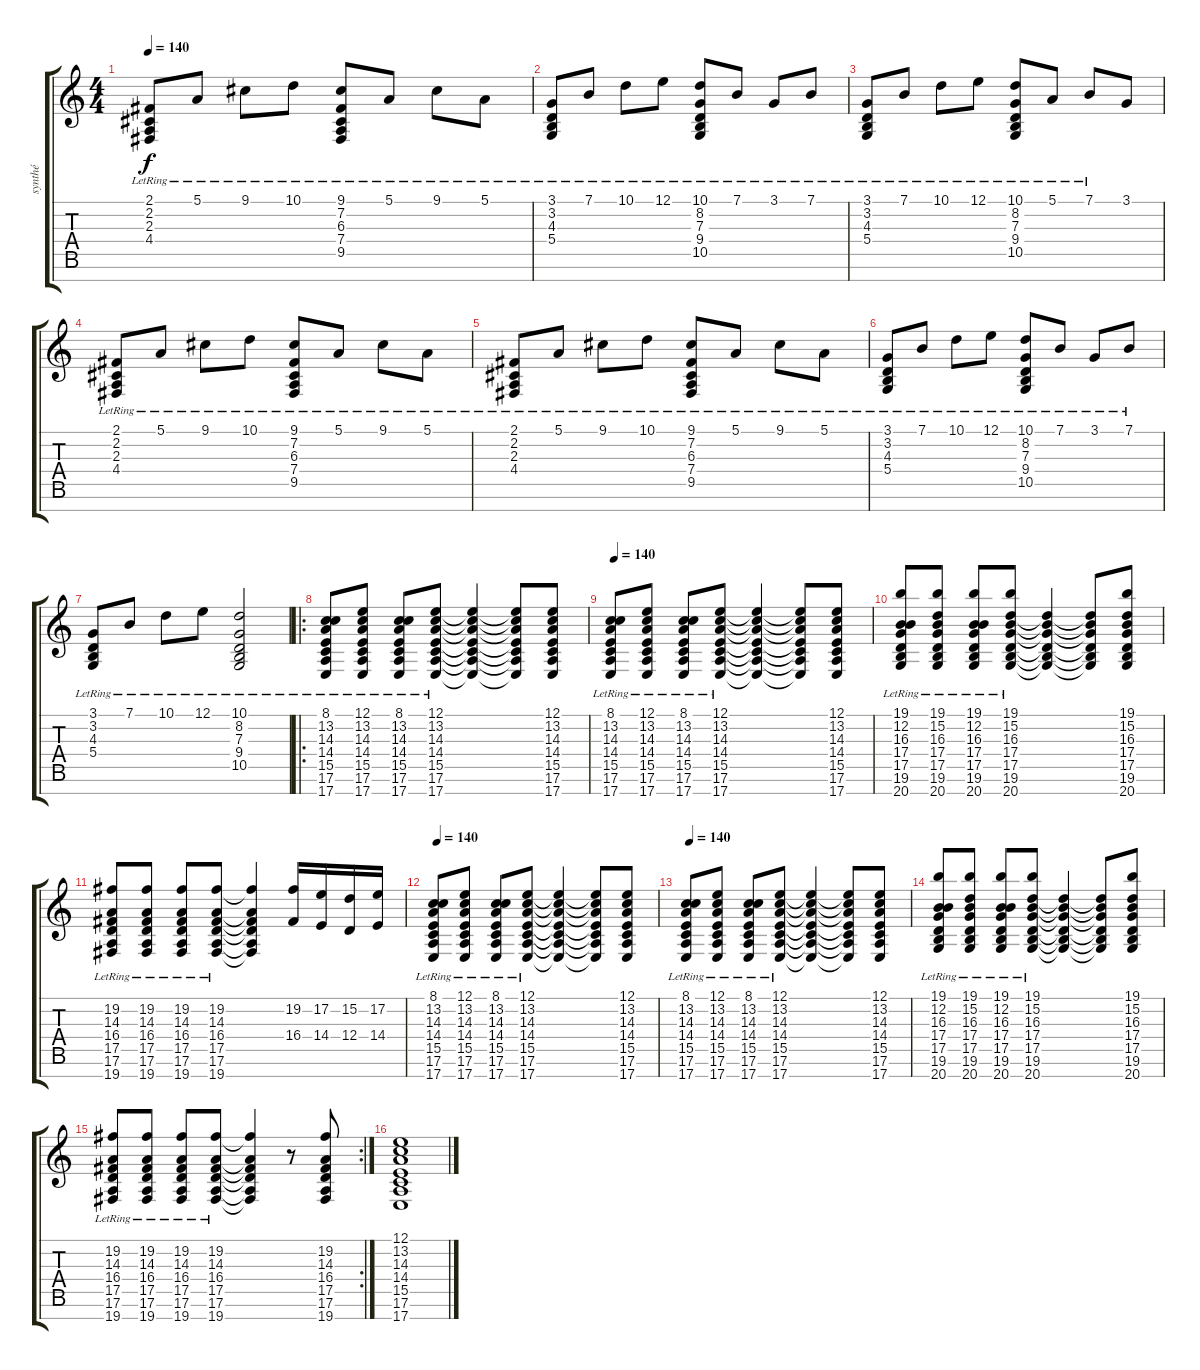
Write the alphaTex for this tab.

\track ("synthé" "synthé") {instrument acousticgrandpiano}
\staff {score tabs}
\tuning (E4 B3 G3 D3 A2 E2 B1) {hide}
\ts (4 4)
\tempo 140
\clef g2
\ks c
(2.1{lr} 2.2{lr} 2.3{lr} 4.4{lr}).8{dy f} 5.1{lr}.8 9.1{lr}.8 10.1{lr}.8 (9.1{lr} 7.2{lr} 6.3{lr} 7.4{lr} 9.5{lr}).8 5.1{lr}.8 9.1{lr}.8 5.1{lr}.8 |
(3.1{lr} 3.2{lr} 4.3{lr} 5.4{lr}).8 7.1{lr}.8 10.1{lr}.8 12.1{lr}.8 (10.1{lr} 8.2{lr} 7.3{lr} 9.4{lr} 10.5{lr}).8 7.1{lr}.8 3.1{lr}.8 7.1{lr}.8 |
(3.1{lr} 3.2{lr} 4.3{lr} 5.4{lr}).8 7.1{lr}.8 10.1{lr}.8 12.1{lr}.8 (10.1{lr} 8.2{lr} 7.3{lr} 9.4{lr} 10.5{lr}).8 5.1{lr}.8 7.1{lr}.8 3.1.8 |
(2.1{lr} 2.2{lr} 2.3{lr} 4.4{lr}).8 5.1{lr}.8 9.1{lr}.8 10.1{lr}.8 (9.1{lr} 7.2{lr} 6.3{lr} 7.4{lr} 9.5{lr}).8 5.1{lr}.8 9.1{lr}.8 5.1{lr}.8 |
(2.1{lr} 2.2{lr} 2.3{lr} 4.4{lr}).8 5.1{lr}.8 9.1{lr}.8 10.1{lr}.8 (9.1{lr} 7.2{lr} 6.3{lr} 7.4{lr} 9.5{lr}).8 5.1{lr}.8 9.1{lr}.8 5.1{lr}.8 |
(3.1{lr} 3.2{lr} 4.3{lr} 5.4{lr}).8 7.1{lr}.8 10.1{lr}.8 12.1{lr}.8 (10.1{lr} 8.2{lr} 7.3{lr} 9.4{lr} 10.5{lr}).8 7.1{lr}.8 3.1{lr}.8 7.1{lr}.8 |
(3.1{lr} 3.2{lr} 4.3{lr} 5.4{lr}).8 7.1{lr}.8 10.1{lr}.8 12.1{lr}.8 (10.1{lr} 8.2{lr} 7.3{lr} 9.4{lr} 10.5{lr}).2 |
\ro
(8.1{lr} 13.2{lr} 14.3{lr} 14.4{lr} 15.5{lr} 17.6{lr} 17.7).8{volume 12 instrument acousticgrandpiano} (12.1{lr} 13.2 14.3 14.4 15.5 17.6 17.7).8 (8.1 13.2{lr} 14.3 14.4 15.5 17.6 17.7).8 (12.1{lr} 13.2{lr} 14.3{lr} 14.4{lr} 15.5{lr} 17.6{lr} 17.7).8 (12.1{t} 13.2{t} 14.3{t} 14.4{t} 15.5{t} 17.6{t} 17.7{t}).4 (12.1{t} 13.2{t} 14.3{t} 14.4{t} 15.5{t} 17.6{t} 17.7{t}).8 (12.1 13.2 14.3 14.4 15.5 17.6 17.7).8 |
\tempo 140
(8.1{lr} 13.2{lr} 14.3{lr} 14.4{lr} 15.5{lr} 17.6{lr} 17.7).8{instrument acousticgrandpiano} (12.1{lr} 13.2 14.3 14.4 15.5 17.6 17.7).8 (8.1 13.2{lr} 14.3 14.4 15.5 17.6 17.7).8 (12.1{lr} 13.2{lr} 14.3{lr} 14.4{lr} 15.5{lr} 17.6{lr} 17.7).8 (12.1{t} 13.2{t} 14.3{t} 14.4{t} 15.5{t} 17.6{t} 17.7{t}).4 (12.1{t} 13.2{t} 14.3{t} 14.4{t} 15.5{t} 17.6{t} 17.7{t}).8 (12.1 13.2 14.3 14.4 15.5 17.6 17.7).8 |
(19.1 12.2{lr} 16.3{lr} 17.4{lr} 17.5{lr} 19.6{lr} 20.7{lr}).8 (19.1 15.2{lr} 16.3 17.4 17.5 19.6 20.7).8 (19.1 12.2 16.3{lr} 17.4 17.5 19.6 20.7).8 (19.1 15.2{lr} 16.3{lr} 17.4{lr} 17.5{lr} 19.6{lr} 20.7{lr}).8 (15.2{t} 16.3{t} 17.4{t} 17.5{t} 19.6{t} 20.7{t}).4 (15.2{t} 16.3{t} 17.4{t} 17.5{t} 19.6{t} 20.7{t}).8 (19.1 15.2 16.3 17.4 17.5 19.6 20.7).8 |
(19.2{lr} 14.3{lr} 16.4{lr} 17.5{lr} 17.6{lr} 19.7{lr}).8 (19.2{lr} 14.3 16.4 17.5 17.6 19.7).8 (19.2 14.3{lr} 16.4 17.5 17.6 19.7).8 (19.2{lr} 14.3{lr} 16.4{lr} 17.5{lr} 17.6{lr} 19.7{lr}).8 (19.2{t} 14.3{t} 16.4{t} 17.5{t} 17.6{t} 19.7{t}).4 (19.2 16.4).16 (17.2 14.4).16 (15.2 12.4).16 (17.2 14.4).16 |
\tempo 140
(8.1{lr} 13.2{lr} 14.3{lr} 14.4{lr} 15.5{lr} 17.6{lr} 17.7).8{instrument acousticgrandpiano} (12.1{lr} 13.2 14.3 14.4 15.5 17.6 17.7).8 (8.1 13.2{lr} 14.3 14.4 15.5 17.6 17.7).8 (12.1{lr} 13.2{lr} 14.3{lr} 14.4{lr} 15.5{lr} 17.6{lr} 17.7).8 (12.1{t} 13.2{t} 14.3{t} 14.4{t} 15.5{t} 17.6{t} 17.7{t}).4 (12.1{t} 13.2{t} 14.3{t} 14.4{t} 15.5{t} 17.6{t} 17.7{t}).8 (12.1 13.2 14.3 14.4 15.5 17.6 17.7).8 |
\tempo 140
(8.1{lr} 13.2{lr} 14.3{lr} 14.4{lr} 15.5{lr} 17.6{lr} 17.7).8{instrument acousticgrandpiano} (12.1{lr} 13.2 14.3 14.4 15.5 17.6 17.7).8 (8.1 13.2{lr} 14.3 14.4 15.5 17.6 17.7).8 (12.1{lr} 13.2{lr} 14.3{lr} 14.4{lr} 15.5{lr} 17.6{lr} 17.7).8 (12.1{t} 13.2{t} 14.3{t} 14.4{t} 15.5{t} 17.6{t} 17.7{t}).4 (12.1{t} 13.2{t} 14.3{t} 14.4{t} 15.5{t} 17.6{t} 17.7{t}).8 (12.1 13.2 14.3 14.4 15.5 17.6 17.7).8 |
(19.1 12.2{lr} 16.3{lr} 17.4{lr} 17.5{lr} 19.6{lr} 20.7{lr}).8 (19.1 15.2{lr} 16.3 17.4 17.5 19.6 20.7).8 (19.1 12.2 16.3{lr} 17.4 17.5 19.6 20.7).8 (19.1 15.2{lr} 16.3{lr} 17.4{lr} 17.5{lr} 19.6{lr} 20.7{lr}).8 (15.2{t} 16.3{t} 17.4{t} 17.5{t} 19.6{t} 20.7{t}).4 (15.2{t} 16.3{t} 17.4{t} 17.5{t} 19.6{t} 20.7{t}).8 (19.1 15.2 16.3 17.4 17.5 19.6 20.7).8 |
\rc 2
(19.2{lr} 14.3{lr} 16.4{lr} 17.5{lr} 17.6{lr} 19.7{lr}).8 (19.2{lr} 14.3 16.4 17.5 17.6 19.7).8 (19.2 14.3{lr} 16.4 17.5 17.6 19.7).8 (19.2{lr} 14.3{lr} 16.4{lr} 17.5{lr} 17.6{lr} 19.7{lr}).8 (19.2{t} 14.3{t} 16.4{t} 17.5{t} 17.6{t} 19.7{t}).4 r.8 (19.2 14.3 16.4 17.5 17.6 19.7).8 |
(12.1 13.2 14.3 14.4 15.5 17.6 17.7).1
